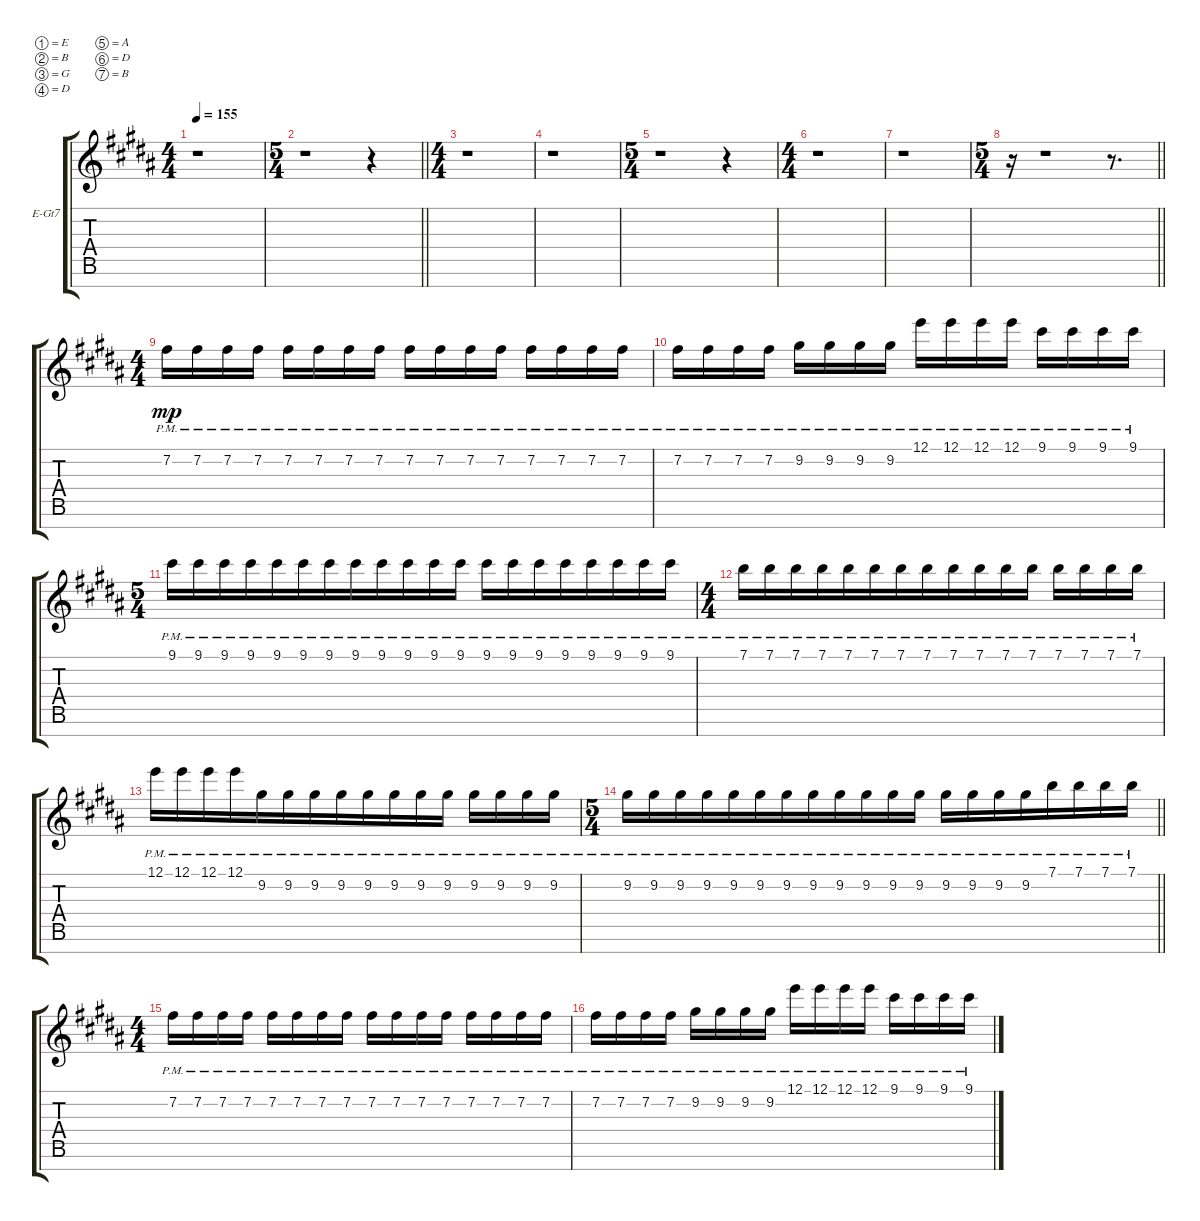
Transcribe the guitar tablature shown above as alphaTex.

\bracketExtendMode groupsimilarinstruments
\firstSystemTrackNameOrientation horizontal
\otherSystemsTrackNameOrientation horizontal
\track ("Javier Reyes - Rhythm" "E-Gt7") {instrument distortionguitar}
\staff {score tabs}
\tuning (E4 B3 G3 D3 A2 D2 B1)
\ts (4 4)
\tempo 155
\clef g2
\ks b
r.1{dy f} |
\ts (5 4)
\beaming (8 6 4)
\barLineRight lightlight
r.1 r.4 |
\ts (4 4)
\beaming (8 2 2 2 2)
r.1 |
r.1 |
\ts (5 4)
\beaming (8 6 4)
r.1 r.4 |
\ts (4 4)
\beaming (8 6 4)
r.1 |
r.1 |
\ts (5 4)
\beaming (8 6 4)
\barLineRight lightlight
r.16 r.1 r.8{d} |
\ts (4 4)
\beaming (8 2 2 2 2)
7.2{pm}.16{dy mp} 7.2{pm}.16 7.2{pm}.16 7.2{pm}.16 7.2{pm}.16 7.2{pm}.16 7.2{pm}.16 7.2{pm}.16 7.2{pm}.16 7.2{pm}.16 7.2{pm}.16 7.2{pm}.16 7.2{pm}.16 7.2{pm}.16 7.2{pm}.16 7.2{pm}.16 |
7.2{pm}.16 7.2{pm}.16 7.2{pm}.16 7.2{pm}.16 9.2{pm}.16 9.2{pm}.16 9.2{pm}.16 9.2{pm}.16 12.1{pm}.16 12.1{pm}.16 12.1{pm}.16 12.1{pm}.16 9.1{pm}.16 9.1{pm}.16 9.1{pm}.16 9.1{pm}.16 |
\ts (5 4)
\beaming (8 6 4)
9.1{pm}.16 9.1{pm}.16 9.1{pm}.16 9.1{pm}.16 9.1{pm}.16 9.1{pm}.16 9.1{pm}.16 9.1{pm}.16 9.1{pm}.16 9.1{pm}.16 9.1{pm}.16 9.1{pm}.16 9.1{pm}.16 9.1{pm}.16 9.1{pm}.16 9.1{pm}.16 9.1{pm}.16 9.1{pm}.16 9.1{pm}.16 9.1{pm}.16 |
\ts (4 4)
\beaming (8 6 4)
7.1{pm}.16 7.1{pm}.16 7.1{pm}.16 7.1{pm}.16 7.1{pm}.16 7.1{pm}.16 7.1{pm}.16 7.1{pm}.16 7.1{pm}.16 7.1{pm}.16 7.1{pm}.16 7.1{pm}.16 7.1{pm}.16 7.1{pm}.16 7.1{pm}.16 7.1{pm}.16 |
12.1{pm}.16 12.1{pm}.16 12.1{pm}.16 12.1{pm}.16 9.2{pm}.16 9.2{pm}.16 9.2{pm}.16 9.2{pm}.16 9.2{pm}.16 9.2{pm}.16 9.2{pm}.16 9.2{pm}.16 9.2{pm}.16 9.2{pm}.16 9.2{pm}.16 9.2{pm}.16 |
\ts (5 4)
\beaming (8 6 4)
\barLineRight lightlight
9.2{pm}.16 9.2{pm}.16 9.2{pm}.16 9.2{pm}.16 9.2{pm}.16 9.2{pm}.16 9.2{pm}.16 9.2{pm}.16 9.2{pm}.16 9.2{pm}.16 9.2{pm}.16 9.2{pm}.16 9.2{pm}.16 9.2{pm}.16 9.2{pm}.16 9.2{pm}.16 7.1{pm}.16 7.1{pm}.16 7.1{pm}.16 7.1{pm}.16 |
\ts (4 4)
\beaming (8 2 2 2 2)
7.2{pm}.16 7.2{pm}.16 7.2{pm}.16 7.2{pm}.16 7.2{pm}.16 7.2{pm}.16 7.2{pm}.16 7.2{pm}.16 7.2{pm}.16 7.2{pm}.16 7.2{pm}.16 7.2{pm}.16 7.2{pm}.16 7.2{pm}.16 7.2{pm}.16 7.2{pm}.16 |
7.2{pm}.16 7.2{pm}.16 7.2{pm}.16 7.2{pm}.16 9.2{pm}.16 9.2{pm}.16 9.2{pm}.16 9.2{pm}.16 12.1{pm}.16 12.1{pm}.16 12.1{pm}.16 12.1{pm}.16 9.1{pm}.16 9.1{pm}.16 9.1{pm}.16 9.1{pm}.16
